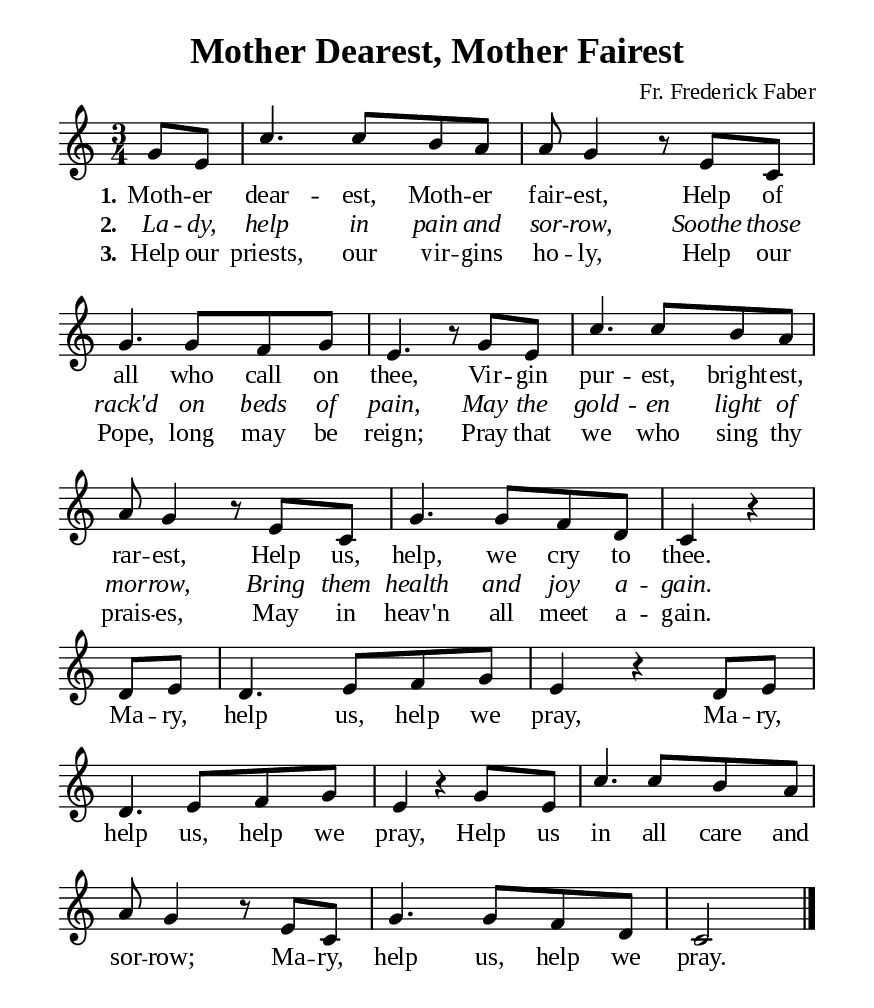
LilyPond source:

\version "2.18.2"

\header {
  title = "Mother Dearest, Mother Fairest"
  composer = "Fr. Frederick Faber"
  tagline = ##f
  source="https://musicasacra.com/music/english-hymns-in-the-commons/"
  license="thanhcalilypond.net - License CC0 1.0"
}

globalSettings = {
  \key c \major
  \time 3/4
  \override Score.BarNumber.break-visibility = ##(#f #f #f)
  \override Lyrics.LyricSpace.minimum-distance = #3.0
}

verseSettings = {
  \phrasingSlurDashed
}

\paper {
  #(set-paper-size "a5")
  top-margin = 10\mm
  bottom-margin = 5\mm
  left-margin = 10\mm
  right-margin = 10\mm
  indent = #0
  #(define fonts
	 (make-pango-font-tree "Liberation Serif"
	 		       "Liberation Serif"
			       "Liberation Serif"
			       (/ 20 20)))
  system-system-spacing = #'((basic-distance . 3) (padding . 3))
}

printItalic = \with {
  \override LyricText.font-shape = #'italic
}

% Verse music
musicVerseSoprano = \relative c'' {
                    \partial 4 g8 e |
  %{	01	%} c'4. c8 b a |
  %{	02	%} a g4 r8 e8 c |
  %{	03	%} g'4. g8 f g |
  %{	04	%} e4. r8 g e |
  %{	05	%} c'4. c8 b a |
  %{	06	%} a g4 r8 e c |
  %{	07	%} g'4. g8 f d |
                    c4 r \bar "|"
}

% Chorus music
musicChorusSoprano = \relative c' {
  \set Score.currentBarNumber = #8
                    \partial 4 d8 e |
  %{	08	%} d4. e8 f g |
  %{	09	%} e4 r d8 e |
  %{	10	%} d4. e8 f g |
  %{	11	%} e4 r g8 e |
  %{	12	%} c'4. c8 b a |
  %{	13	%} a g4 r8 e c |
  %{	14	%} g'4. g8 f d |
                    c2 \bar "|."
}

% Verse lyrics
lyricVerseOne = \lyricmode {
  \set stanza = #"1."
  Moth -- er dear -- est, Moth -- er fair -- est,
  Help of all who call on thee,
  Vir -- gin pur -- est, bright -- est, rar -- est,
  Help us, help, we cry to thee.
}

lyricVerseTwo = \lyricmode {
  \set stanza = #"2."
  La -- dy, help in pain and sor -- row,
  Soothe those rack'd on beds of pain,
  May the gold -- en light of mor -- row,
  Bring them health and joy a -- gain.
}

lyricVerseThree = \lyricmode {
  \set stanza = #"3."
  Help our priests, our vir -- gins ho -- ly,
  Help our Pope, long may be reign;
  Pray that we who sing thy prais -- es,
  May in heav'n all meet a -- gain.
}

% Chorus lyrics
lyricChorus = \lyricmode {
  Ma -- ry, help us, help we pray,
  Ma -- ry, help us, help we pray,
  Help us in all care and sor -- row;
  Ma -- ry, help us, help we pray.
}

% Layout
\score {
    \new ChoirStaff <<
      \new Staff <<
        \clef "treble"
        \new Voice = "soprano" {
          \globalSettings \verseSettings \stemUp \slurUp \musicVerseSoprano
        }
      >>
      \new Lyrics \lyricsto soprano \lyricVerseOne
      \new Lyrics \printItalic \lyricsto soprano \lyricVerseTwo
      \new Lyrics \lyricsto soprano \lyricVerseThree
    >>
}

\score {
    \new ChoirStaff <<
      \new Staff <<
        \clef "treble"
        \override Staff.TimeSignature #'stencil = ##f
        \new Voice = "soprano" {
          \globalSettings \stemUp \slurUp \musicChorusSoprano
        }
      >>
      \new Lyrics \lyricsto soprano \lyricChorus
    >>
}
